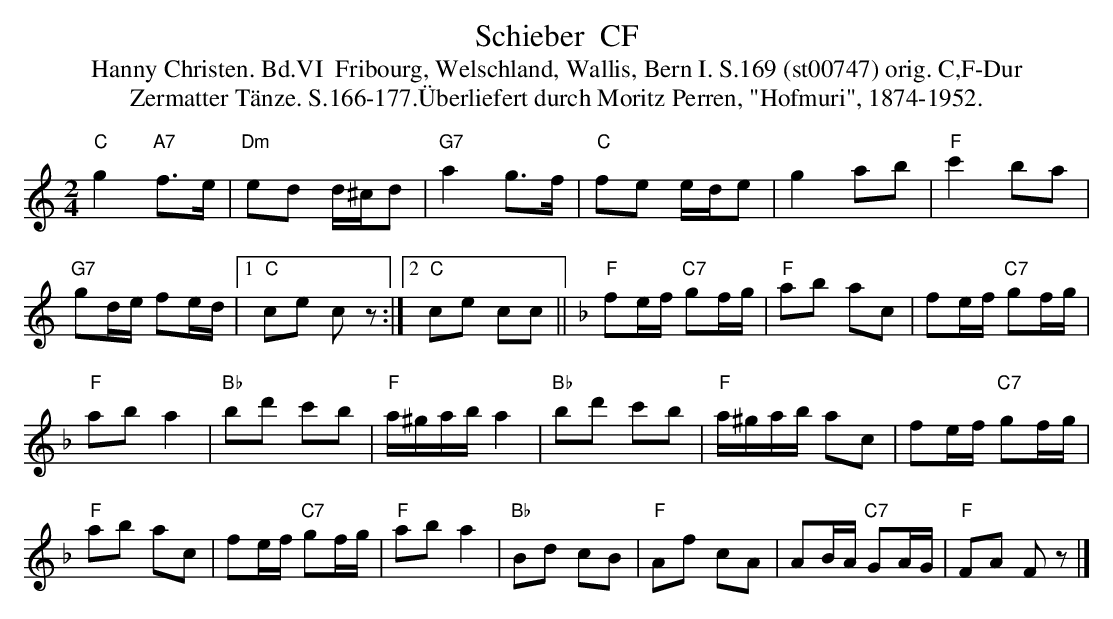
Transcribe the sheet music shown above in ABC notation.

X:1
T: Schieber  CF
T:Hanny Christen. Bd.VI  Fribourg, Welschland, Wallis, Bern I. S.169 (st00747) orig. C,F-Dur
T: Zermatter T\"anze. S.166-177.\"Uberliefert durch Moritz Perren, "Hofmuri", 1874-1952.
M:2/4
L:1/8
K:C %%MIDI gchordon
"C"g2"A7"f>e | "Dm"ed d/^c/d | "G7"a2 g>f | "C"fe e/d/e | g2 ab | "F"c'2 ba |
"G7"gd/e/ fe/d/ |1 "C"ce cz :|2 "C"ce cc || [K:F] "F"fe/f/ "C7"gf/g/ | "F"ab ac | fe/f/ "C7"gf/g/ |
"F"aba2 | "Bb"bd' c'b | "F"a/^g/a/b/a2 | "Bb"bd' c'b | "F"a/^g/a/b/ ac | fe/f/ "C7"gf/g/ |
"F"ab ac | fe/f/ "C7"gf/g/ | "F"aba2 | "Bb"Bd cB | "F"Af cA | AB/A/ "C7"GA/G/ | "F"FA Fz |]
